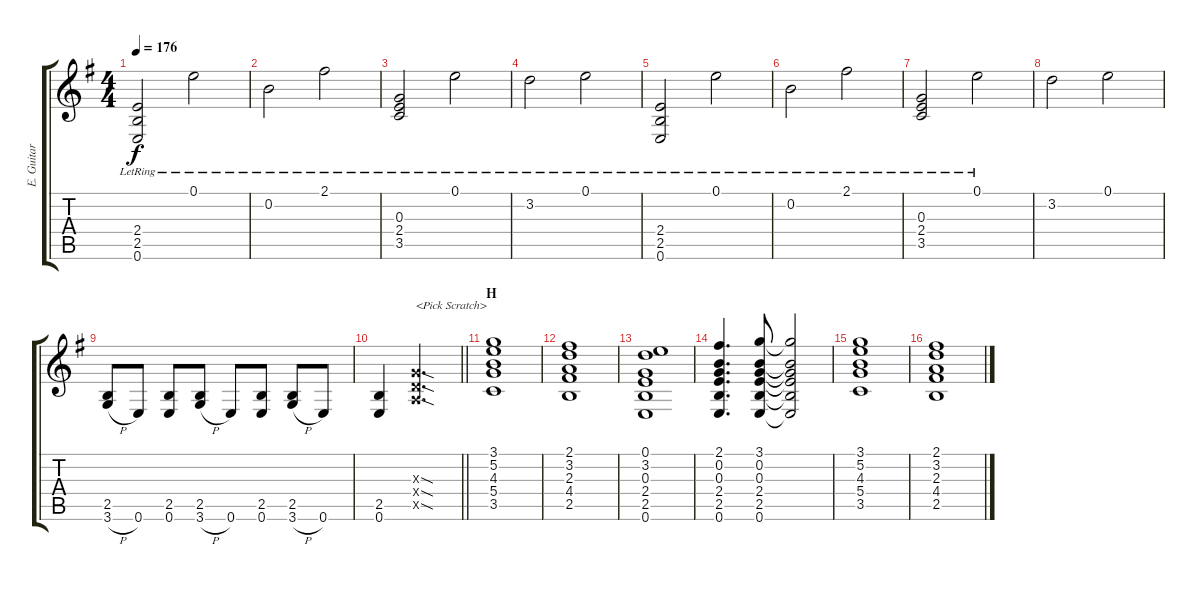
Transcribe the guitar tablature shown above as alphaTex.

\track ("E. Guitar II" "E. Guitar ") {instrument electricguitarclean}
\staff {score tabs}
\tuning (E4 B3 G3 D3 A2 E2) {hide}
\ts (4 4)
\tempo 176
\clef g2
\ks g
(2.4{lr} 2.5{lr} 0.6{lr}).2{dy f} 0.1{lr}.2 |
0.2{lr}.2 2.1{lr}.2 |
(0.3{lr} 2.4{lr} 3.5{lr}).2 0.1{lr}.2 |
3.2{lr}.2 0.1{lr}.2 |
(2.4{lr} 2.5{lr} 0.6{lr}).2 0.1{lr}.2 |
0.2{lr}.2 2.1{lr}.2 |
(0.3{lr} 2.4{lr} 3.5{lr}).2 0.1{lr}.2 |
3.2.2 0.1.2 |
(2.5 3.6{h}).8 0.6.8 (2.5 0.6).8 (2.5 3.6{h}).8 0.6.8 (2.5 0.6).8 (2.5 3.6{h}).8 0.6.8 |
\barLineRight lightlight
(2.5 0.6).4 (0.3{sod x} 0.4{sod x} 0.5{sod x}).2{d txt "<Pick Scratch>"} |
\section ("" "H")
(3.1 5.2 4.3 5.4 3.5).1 |
(2.1 3.2 2.3 4.4 2.5).1 |
(0.1 3.2 0.3 2.4 2.5 0.6).1 |
(2.1 0.2 0.3 2.4 2.5 0.6).4{d} (3.1 0.2 0.3 2.4 2.5 0.6).8 (3.1{t} 0.2{t} 0.3{t} 2.4{t} 2.5{t} 0.6{t}).2 |
(3.1 5.2 4.3 5.4 3.5).1 |
(2.1 3.2 2.3 4.4 2.5).1
